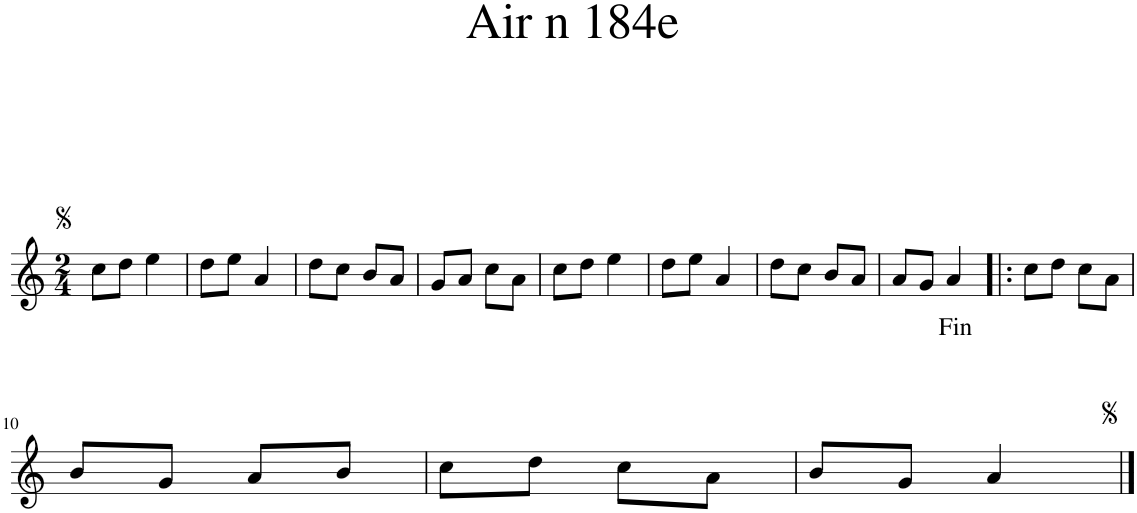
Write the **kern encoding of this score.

**kern
*part1
*staff1
*I"Piano
*I'Pno.
*clefG2
*k[]
*M2/4
=1
8cc\L
8dd\J
4ee\
=2
8dd\L
8ee\J
4a/
=3
8dd\L
8cc\J
8b/L
8a/J
=4
8g/L
8a/J
8cc\L
8a\J
=5
8cc\L
8dd\J
4ee\
=6
8dd\L
8ee\J
4a/
=7
8dd\L
8cc\J
8b/L
8a/J
=8
8a/L
8g/J
4a/
!LO:TX:b:t=Fin
=9!|:
8cc\L
8dd\J
8cc\L
8a\J
!!LO:LB:g=z
=10
8b/L
8g/J
8a/L
8b/J
=11
8cc\L
8dd\J
8cc\L
8a\J
=12
8b/L
8g/J
4a/
==
*-
